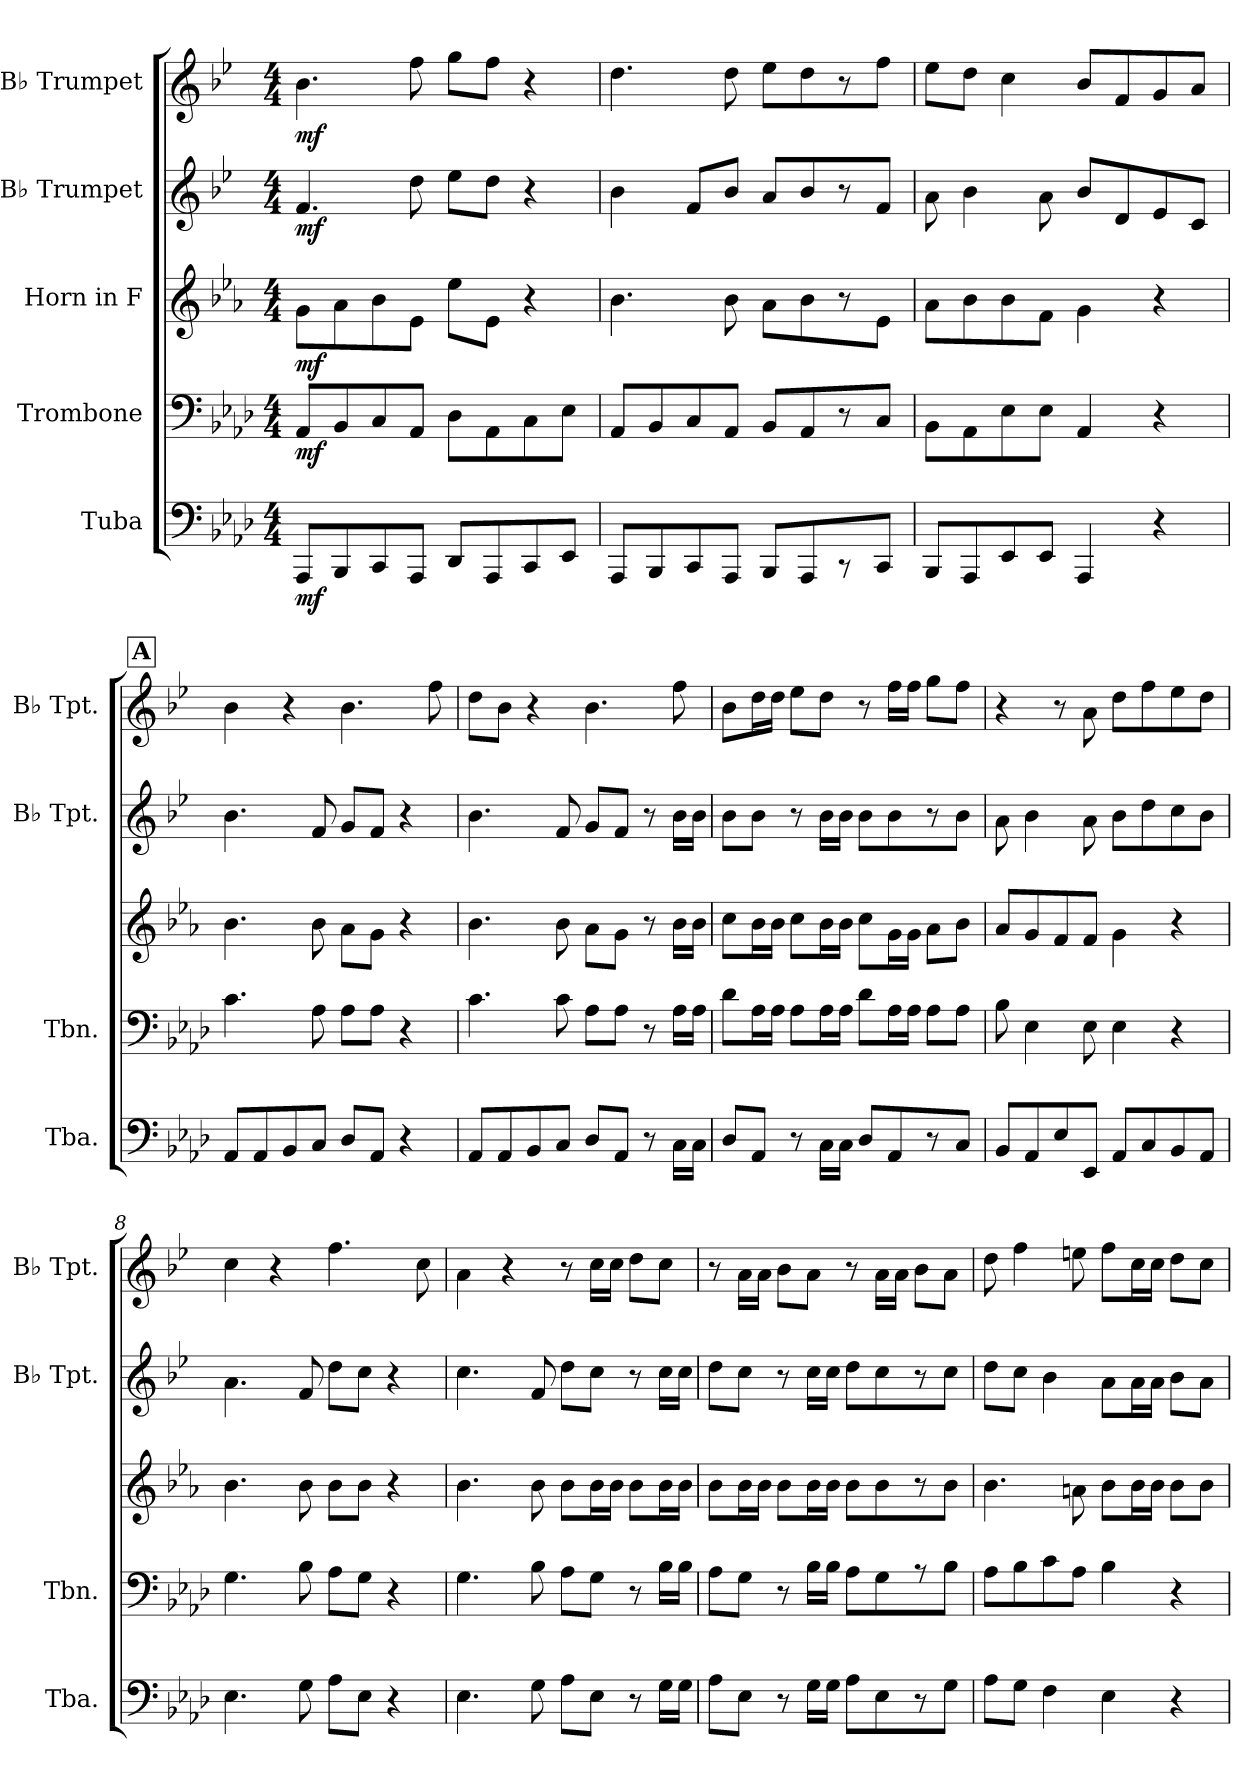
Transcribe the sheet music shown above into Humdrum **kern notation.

**kern	**dynam	**kern	**dynam	**kern	**dynam	**kern	**dynam	**kern	**dynam
*part5	*part5	*part4	*part4	*part3	*part3	*part2	*part2	*part1	*part1
*staff5	*staff5	*staff4	*staff4	*staff3	*staff3	*staff2	*staff2	*staff1	*staff1
*I"Tuba	*	*I"Trombone	*	*I"Horn in F	*	*I"B♭ Trumpet	*	*I"B♭ Trumpet	*
*I'Tba.	*	*I'Tbn.	*	*	*	*I'B♭ Tpt.	*	*I'B♭ Tpt.	*
*clefF4	*	*clefF4	*	*clefG2	*	*clefG2	*	*clefG2	*
*	*	*	*	*ITrd4c7	*	*ITrd1c2	*	*ITrd1c2	*
*k[b-e-a-d-]	*	*k[b-e-a-d-]	*	*k[b-e-a-d-]	*	*k[b-e-a-d-]	*	*k[b-e-a-d-]	*
*M4/4	*	*M4/4	*	*M4/4	*	*M4/4	*	*M4/4	*
*MM110	*	*MM110	*	*MM110	*	*MM110	*	*MM110	*
=1	=1	=1	=1	=1	=1	=1	=1	=1	=1
!	!LO:DY:b	!	!LO:DY:b	!	!LO:DY:b	!	!LO:DY:b	!	!LO:DY:b
8AAA-/L	mf	8AA-/L	mf	8c\L	mf	4.e-/	mf	4.a-\	mf
8BBB-/	.	8BB-/	.	8d-\	.	.	.	.	.
8CC/	.	8C/	.	8e-\	.	.	.	.	.
8AAA-/J	.	8AA-/J	.	8A-\J	.	8cc\	.	8ee-\	.
8DD-/L	.	8D-\L	.	8a-\L	.	8dd-\L	.	8ff\L	.
8AAA-/	.	8AA-\	.	8A-\J	.	8cc\J	.	8ee-\J	.
8CC/	.	8C\	.	4r	.	4r	.	4r	.
8EE-/J	.	8E-\J	.	.	.	.	.	.	.
=2	=2	=2	=2	=2	=2	=2	=2	=2	=2
8AAA-/L	.	8AA-/L	.	4.e-\	.	4a-\	.	4.cc\	.
8BBB-/	.	8BB-/	.	.	.	.	.	.	.
8CC/	.	8C/	.	.	.	8e-/L	.	.	.
8AAA-/J	.	8AA-/J	.	8e-\	.	8a-/J	.	8cc\	.
8BBB-/L	.	8BB-/L	.	8d-\L	.	8g/L	.	8dd-\L	.
8AAA-/	.	8AA-/	.	8e-\	.	8a-/	.	8cc\	.
8r	.	8r	.	8r	.	8r	.	8r	.
8CC/J	.	8C/J	.	8A-\J	.	8e-/J	.	8ee-\J	.
=3	=3	=3	=3	=3	=3	=3	=3	=3	=3
8BBB-/L	.	8BB-\L	.	8d-\L	.	8g\	.	8dd-\L	.
8AAA-/	.	8AA-\	.	8e-\	.	4a-\	.	8cc\J	.
8EE-/	.	8E-\	.	8e-\	.	.	.	4b-\	.
8EE-/J	.	8E-\J	.	8B-\J	.	8g\	.	.	.
4AAA-/	.	4AA-/	.	4c\	.	8a-/L	.	8a-/L	.
.	.	.	.	.	.	8c/	.	8e-/	.
4r	.	4r	.	4r	.	8d-/	.	8f/	.
.	.	.	.	.	.	8B-/J	.	8g/J	.
!!LO:REH:place=s1:a:B:fs=14:t=A
=4	=4	=4	=4	=4	=4	=4	=4	=4	=4
8AA-/L	.	4.c\	.	4.e-\	.	4.a-\	.	4a-\	.
8AA-/	.	.	.	.	.	.	.	.	.
8BB-/	.	.	.	.	.	.	.	4r	.
8C/J	.	8A-\	.	8e-\	.	8e-/	.	.	.
8D-/L	.	8A-\L	.	8d-\L	.	8f/L	.	4.a-\	.
8AA-/J	.	8A-\J	.	8c\J	.	8e-/J	.	.	.
4r	.	4r	.	4r	.	4r	.	.	.
.	.	.	.	.	.	.	.	8ee-\	.
!!LO:LB:g=z
=5	=5	=5	=5	=5	=5	=5	=5	=5	=5
8AA-/L	.	4.c\	.	4.e-\	.	4.a-\	.	8cc\L	.
8AA-/	.	.	.	.	.	.	.	8a-\J	.
8BB-/	.	.	.	.	.	.	.	4r	.
8C/J	.	8c\	.	8e-\	.	8e-/	.	.	.
8D-/L	.	8A-\L	.	8d-\L	.	8f/L	.	4.a-\	.
8AA-/J	.	8A-\J	.	8c\J	.	8e-/J	.	.	.
8r	.	8r	.	8r	.	8r	.	.	.
16C\LL	.	16A-\LL	.	16e-\LL	.	16a-\LL	.	8ee-\	.
16C\JJ	.	16A-\JJ	.	16e-\JJ	.	16a-\JJ	.	.	.
=6	=6	=6	=6	=6	=6	=6	=6	=6	=6
8D-/L	.	8d-\L	.	8f\L	.	8a-\L	.	8a-\L	.
8AA-/J	.	16A-\L	.	16e-\L	.	8a-\J	.	16cc\L	.
.	.	16A-\JJ	.	16e-\JJ	.	.	.	16cc\JJ	.
8r	.	8A-\L	.	8f\L	.	8r	.	8dd-\L	.
16C\LL	.	16A-\L	.	16e-\L	.	16a-\LL	.	8cc\J	.
16C\JJ	.	16A-\JJ	.	16e-\JJ	.	16a-\JJ	.	.	.
8D-/L	.	8d-\L	.	8f\L	.	8a-\L	.	8r	.
8AA-/	.	16A-\L	.	16c\L	.	8a-\	.	16ee-\LL	.
.	.	16A-\JJ	.	16c\JJ	.	.	.	16ee-\JJ	.
8r	.	8A-\L	.	8d-\L	.	8r	.	8ff\L	.
8C/J	.	8A-\J	.	8e-\J	.	8a-\J	.	8ee-\J	.
=7	=7	=7	=7	=7	=7	=7	=7	=7	=7
8BB-/L	.	8B-\	.	8d-/L	.	8g\	.	4r	.
8AA-/	.	4E-\	.	8c/	.	4a-\	.	.	.
8E-/	.	.	.	8B-/	.	.	.	8r	.
8EE-/J	.	8E-\	.	8B-/J	.	8g\	.	8g\	.
8AA-/L	.	4E-\	.	4c\	.	8a-\L	.	8cc\L	.
8C/	.	.	.	.	.	8cc\	.	8ee-\	.
8BB-/	.	4r	.	4r	.	8b-\	.	8dd-\	.
8AA-/J	.	.	.	.	.	8a-\J	.	8cc\J	.
=8	=8	=8	=8	=8	=8	=8	=8	=8	=8
4.E-\	.	4.G\	.	4.e-\	.	4.g\	.	4b-\	.
.	.	.	.	.	.	.	.	4r	.
8G\	.	8B-\	.	8e-\	.	8e-/	.	.	.
8A-\L	.	8A-\L	.	8e-\L	.	8cc\L	.	4.ee-\	.
8E-\J	.	8G\J	.	8e-\J	.	8b-\J	.	.	.
4r	.	4r	.	4r	.	4r	.	.	.
.	.	.	.	.	.	.	.	8b-\	.
=9	=9	=9	=9	=9	=9	=9	=9	=9	=9
4.E-\	.	4.G\	.	4.e-\	.	4.b-\	.	4g\	.
.	.	.	.	.	.	.	.	4r	.
8G\	.	8B-\	.	8e-\	.	8e-/	.	.	.
8A-\L	.	8A-\L	.	8e-\L	.	8cc\L	.	8r	.
8E-\J	.	8G\J	.	16e-\L	.	8b-\J	.	16b-\LL	.
.	.	.	.	16e-\JJ	.	.	.	16b-\JJ	.
8r	.	8r	.	8e-\L	.	8r	.	8cc\L	.
16G\LL	.	16B-\LL	.	16e-\L	.	16b-\LL	.	8b-\J	.
16G\JJ	.	16B-\JJ	.	16e-\JJ	.	16b-\JJ	.	.	.
!!LO:PB:g=z
=10	=10	=10	=10	=10	=10	=10	=10	=10	=10
8A-\L	.	8A-\L	.	8e-\L	.	8cc\L	.	8r	.
8E-\J	.	8G\J	.	16e-\L	.	8b-\J	.	16g\LL	.
.	.	.	.	16e-\JJ	.	.	.	16g\JJ	.
8r	.	8r	.	8e-\L	.	8r	.	8a-\L	.
16G\LL	.	16B-\LL	.	16e-\L	.	16b-\LL	.	8g\J	.
16G\JJ	.	16B-\JJ	.	16e-\JJ	.	16b-\JJ	.	.	.
8A-\L	.	8A-\L	.	8e-\L	.	8cc\L	.	8r	.
8E-\	.	8G\	.	8e-\	.	8b-\	.	16g\LL	.
.	.	.	.	.	.	.	.	16g\JJ	.
8r	.	8r	.	8r	.	8r	.	8a-\L	.
8G\J	.	8B-\J	.	8e-\J	.	8b-\J	.	8g\J	.
=11	=11	=11	=11	=11	=11	=11	=11	=11	=11
8A-\L	.	8A-\L	.	4.e-\	.	8cc\L	.	8cc\	.
8G\J	.	8B-\	.	.	.	8b-\J	.	4ee-\	.
4F\	.	8c\	.	.	.	4a-\	.	.	.
.	.	8A-\J	.	8dn\	.	.	.	8ddn\	.
4E-\	.	4B-\	.	8e-\L	.	8g\L	.	8ee-\L	.
.	.	.	.	16e-\L	.	16g\L	.	16b-\L	.
.	.	.	.	16e-\JJ	.	16g\JJ	.	16b-\JJ	.
4r	.	4r	.	8e-\L	.	8a-\L	.	8cc\L	.
.	.	.	.	8e-\J	.	8g\J	.	8b-\J	.
=	=	=	=	=	=	=	=	=	=
*-	*-	*-	*-	*-	*-	*-	*-	*-	*-
